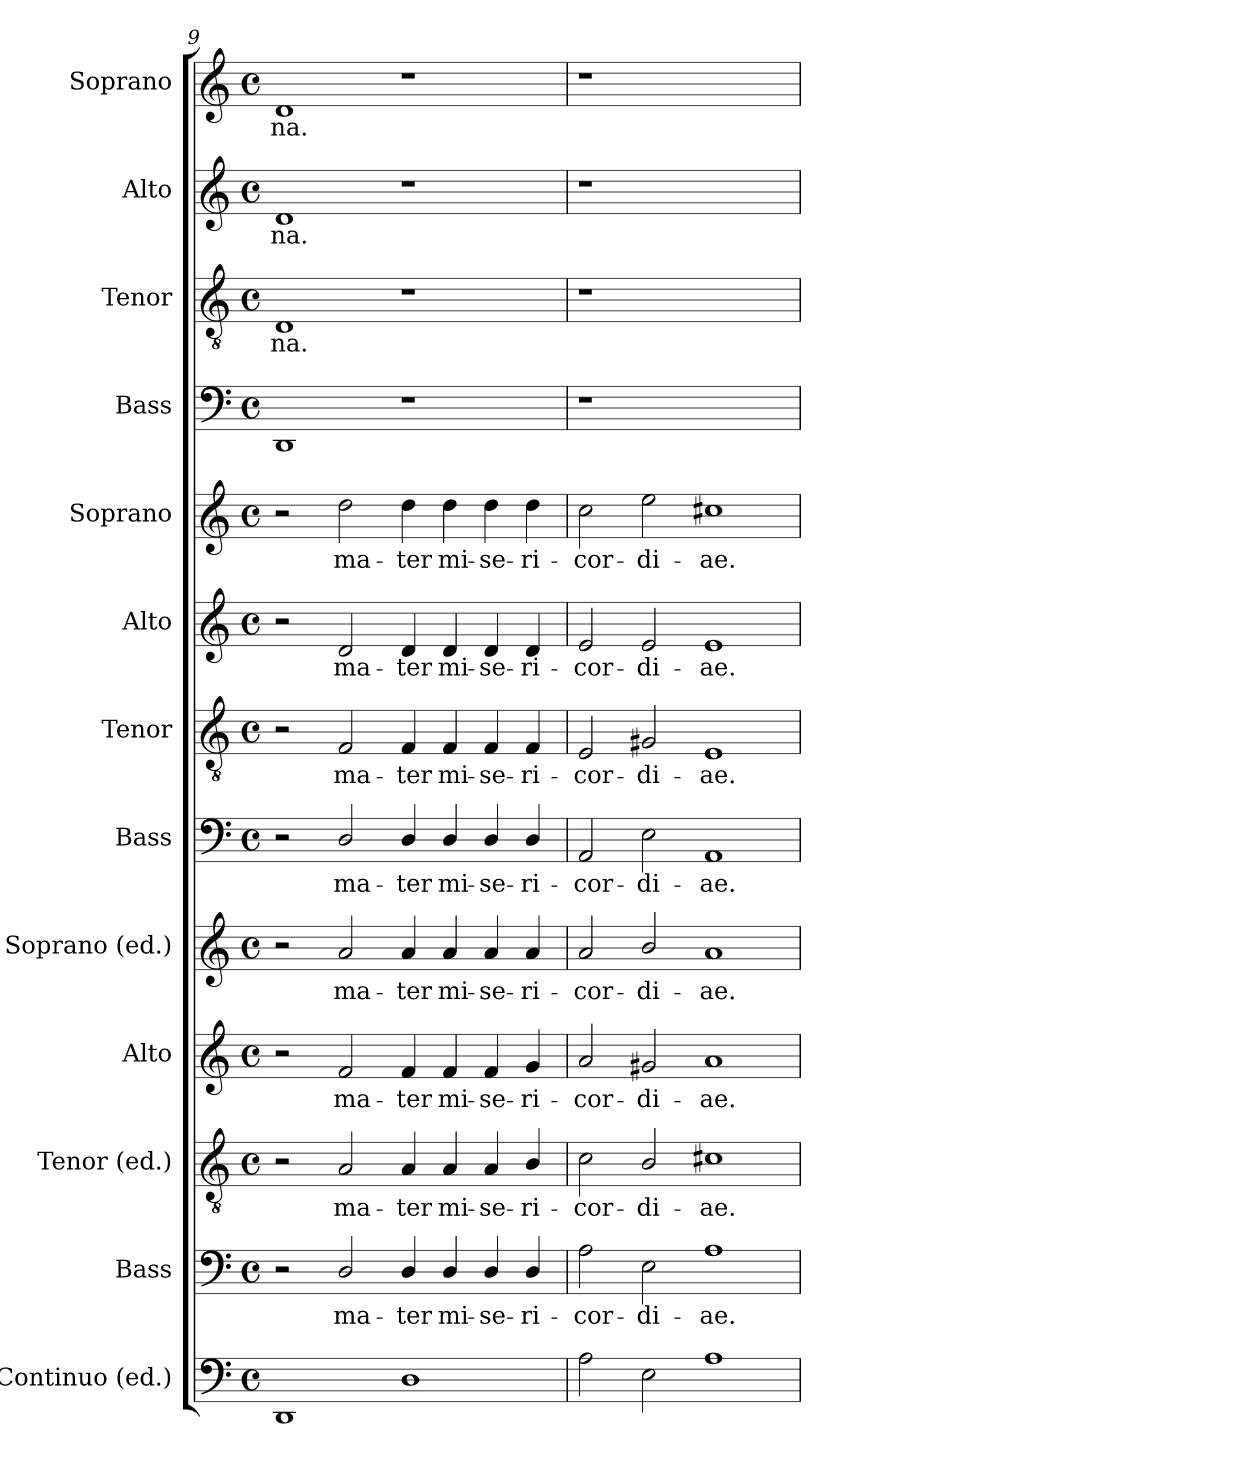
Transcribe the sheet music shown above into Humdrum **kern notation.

**kern	**kern	**text	**kern	**text	**kern	**text	**kern	**text	**kern	**text	**kern	**text	**kern	**text	**kern	**text	**kern	**kern	**text	**kern	**text	**kern	**text
*part13	*part12	*part12	*part11	*part11	*part10	*part10	*part9	*part9	*part8	*part8	*part7	*part7	*part6	*part6	*part5	*part5	*part4	*part3	*part3	*part2	*part2	*part1	*part1
*staff13	*staff12	*staff12	*staff11	*staff11	*staff10	*staff10	*staff9	*staff9	*staff8	*staff8	*staff7	*staff7	*staff6	*staff6	*staff5	*staff5	*staff4	*staff3	*staff3	*staff2	*staff2	*staff1	*staff1
*I"Continuo (ed.)	*I"Bass	*	*I"Tenor (ed.)	*	*I"Alto	*	*I"Soprano (ed.)	*	*I"Bass	*	*I"Tenor	*	*I"Alto	*	*I"Soprano	*	*I"Bass	*I"Tenor	*	*I"Alto	*	*I"Soprano	*
*I'Cont.	*I'B.	*	*I'T.	*	*I'A.	*	*I'S.	*	*I'B.	*	*I'T.	*	*I'A.	*	*I'S.	*	*I'B.	*I'T.	*	*I'A.	*	*I'S.	*
*clefF4	*clefF4	*	*clefGv2	*	*clefG2	*	*clefG2	*	*clefF4	*	*clefGv2	*	*clefG2	*	*clefG2	*	*clefF4	*clefGv2	*	*clefG2	*	*clefG2	*
*	*	*	*	*	*	*	*	*	*	*	*ITrd7c12	*	*	*	*	*	*	*ITrd7c12	*	*	*	*	*
*k[]	*k[]	*	*k[]	*	*k[]	*	*k[]	*	*k[]	*	*k[]	*	*k[]	*	*k[]	*	*k[]	*k[]	*	*k[]	*	*k[]	*
*C:	*C:	*	*C:	*	*C:	*	*C:	*	*C:	*	*C:	*	*C:	*	*C:	*	*C:	*C:	*	*C:	*	*C:	*
*M4/4	*M4/4	*	*M4/4	*	*M4/4	*	*M4/4	*	*M4/4	*	*M4/4	*	*M4/4	*	*M4/4	*	*M4/4	*M4/4	*	*M4/4	*	*M4/4	*
*met(c)	*met(c)	*	*met(c)	*	*met(c)	*	*met(c)	*	*met(c)	*	*met(c)	*	*met(c)	*	*met(c)	*	*met(c)	*met(c)	*	*met(c)	*	*met(c)	*
=9	=9	=9	=9	=9	=9	=9	=9	=9	=9	=9	=9	=9	=9	=9	=9	=9	=9	=9	=9	=9	=9	=9	=9
!	!	!	!	!	!	!	!	!	!	!	!	!	!	!	!	!	!	!	!LO:LY:b:color=#000000	!	!	!	!
!	!	!	!	!	!	!	!	!	!	!	!	!	!	!	!	!	!	!	!	!	!LO:LY:b:color=#000000	!	!
!	!	!	!	!	!	!	!	!	!	!	!	!	!	!	!	!	!	!	!	!	!	!	!LO:LY:b:color=#000000
1DDi	2r	.	2r	.	2r	.	2r	.	2r	.	2r	.	2r	.	2r	.	1DDi	1DDi	-na.	1di	-na.	1di	-na.
!	!	!LO:LY:b:color=#000000	!	!	!	!	!	!	!	!	!	!	!	!	!	!	!	!	!	!	!	!	!
!	!	!	!	!LO:LY:b:color=#000000	!	!	!	!	!	!	!	!	!	!	!	!	!	!	!	!	!	!	!
!	!	!	!	!	!	!LO:LY:b:color=#000000	!	!	!	!	!	!	!	!	!	!	!	!	!	!	!	!	!
!	!	!	!	!	!	!	!	!LO:LY:b:color=#000000	!	!	!	!	!	!	!	!	!	!	!	!	!	!	!
!	!	!	!	!	!	!	!	!	!	!LO:LY:b:color=#000000	!	!	!	!	!	!	!	!	!	!	!	!	!
!	!	!	!	!	!	!	!	!	!	!	!	!LO:LY:b:color=#000000	!	!	!	!	!	!	!	!	!	!	!
!	!	!	!	!	!	!	!	!	!	!	!	!	!	!LO:LY:b:color=#000000	!	!	!	!	!	!	!	!	!
!	!	!	!	!	!	!	!	!	!	!	!	!	!	!	!	!LO:LY:b:color=#000000	!	!	!	!	!	!	!
.	2Di/	ma-	2Ai/	ma-	2fi/	ma-	2ai/	ma-	2Di/	ma-	2FFi/	ma-	2di/	ma-	2ddi\	ma-	.	.	.	.	.	.	.
!	!	!LO:LY:b:color=#000000	!	!	!	!	!	!	!	!	!	!	!	!	!	!	!	!	!	!	!	!	!
!	!	!	!	!LO:LY:b:color=#000000	!	!	!	!	!	!	!	!	!	!	!	!	!	!	!	!	!	!	!
!	!	!	!	!	!	!LO:LY:b:color=#000000	!	!	!	!	!	!	!	!	!	!	!	!	!	!	!	!	!
!	!	!	!	!	!	!	!	!LO:LY:b:color=#000000	!	!	!	!	!	!	!	!	!	!	!	!	!	!	!
!	!	!	!	!	!	!	!	!	!	!LO:LY:b:color=#000000	!	!	!	!	!	!	!	!	!	!	!	!	!
!	!	!	!	!	!	!	!	!	!	!	!	!LO:LY:b:color=#000000	!	!	!	!	!	!	!	!	!	!	!
!	!	!	!	!	!	!	!	!	!	!	!	!	!	!LO:LY:b:color=#000000	!	!	!	!	!	!	!	!	!
!	!	!	!	!	!	!	!	!	!	!	!	!	!	!	!	!LO:LY:b:color=#000000	!	!	!	!	!	!	!
1Di	4Di/	-ter	4Ai/	-ter	4fi/	-ter	4ai/	-ter	4Di/	-ter	4FFi/	-ter	4di/	-ter	4ddi\	-ter	1r	1r	.	1r	.	1r	.
!	!	!LO:LY:b:color=#000000	!	!	!	!	!	!	!	!	!	!	!	!	!	!	!	!	!	!	!	!	!
!	!	!	!	!LO:LY:b:color=#000000	!	!	!	!	!	!	!	!	!	!	!	!	!	!	!	!	!	!	!
!	!	!	!	!	!	!LO:LY:b:color=#000000	!	!	!	!	!	!	!	!	!	!	!	!	!	!	!	!	!
!	!	!	!	!	!	!	!	!LO:LY:b:color=#000000	!	!	!	!	!	!	!	!	!	!	!	!	!	!	!
!	!	!	!	!	!	!	!	!	!	!LO:LY:b:color=#000000	!	!	!	!	!	!	!	!	!	!	!	!	!
!	!	!	!	!	!	!	!	!	!	!	!	!LO:LY:b:color=#000000	!	!	!	!	!	!	!	!	!	!	!
!	!	!	!	!	!	!	!	!	!	!	!	!	!	!LO:LY:b:color=#000000	!	!	!	!	!	!	!	!	!
!	!	!	!	!	!	!	!	!	!	!	!	!	!	!	!	!LO:LY:b:color=#000000	!	!	!	!	!	!	!
.	4Di/	mi-	4Ai/	mi-	4fi/	mi-	4ai/	mi-	4Di/	mi-	4FFi/	mi-	4di/	mi-	4ddi\	mi-	.	.	.	.	.	.	.
!	!	!LO:LY:b:color=#000000	!	!	!	!	!	!	!	!	!	!	!	!	!	!	!	!	!	!	!	!	!
!	!	!	!	!LO:LY:b:color=#000000	!	!	!	!	!	!	!	!	!	!	!	!	!	!	!	!	!	!	!
!	!	!	!	!	!	!LO:LY:b:color=#000000	!	!	!	!	!	!	!	!	!	!	!	!	!	!	!	!	!
!	!	!	!	!	!	!	!	!LO:LY:b:color=#000000	!	!	!	!	!	!	!	!	!	!	!	!	!	!	!
!	!	!	!	!	!	!	!	!	!	!LO:LY:b:color=#000000	!	!	!	!	!	!	!	!	!	!	!	!	!
!	!	!	!	!	!	!	!	!	!	!	!	!LO:LY:b:color=#000000	!	!	!	!	!	!	!	!	!	!	!
!	!	!	!	!	!	!	!	!	!	!	!	!	!	!LO:LY:b:color=#000000	!	!	!	!	!	!	!	!	!
!	!	!	!	!	!	!	!	!	!	!	!	!	!	!	!	!LO:LY:b:color=#000000	!	!	!	!	!	!	!
.	4Di/	-se-	4Ai/	-se-	4fi/	-se-	4ai/	-se-	4Di/	-se-	4FFi/	-se-	4di/	-se-	4ddi\	-se-	.	.	.	.	.	.	.
!	!	!LO:LY:b:color=#000000	!	!	!	!	!	!	!	!	!	!	!	!	!	!	!	!	!	!	!	!	!
!	!	!	!	!LO:LY:b:color=#000000	!	!	!	!	!	!	!	!	!	!	!	!	!	!	!	!	!	!	!
!	!	!	!	!	!	!LO:LY:b:color=#000000	!	!	!	!	!	!	!	!	!	!	!	!	!	!	!	!	!
!	!	!	!	!	!	!	!	!LO:LY:b:color=#000000	!	!	!	!	!	!	!	!	!	!	!	!	!	!	!
!	!	!	!	!	!	!	!	!	!	!LO:LY:b:color=#000000	!	!	!	!	!	!	!	!	!	!	!	!	!
!	!	!	!	!	!	!	!	!	!	!	!	!LO:LY:b:color=#000000	!	!	!	!	!	!	!	!	!	!	!
!	!	!	!	!	!	!	!	!	!	!	!	!	!	!LO:LY:b:color=#000000	!	!	!	!	!	!	!	!	!
!	!	!	!	!	!	!	!	!	!	!	!	!	!	!	!	!LO:LY:b:color=#000000	!	!	!	!	!	!	!
.	4Di/	-ri-	4Bi/	-ri-	4gi/	-ri-	4ai/	-ri-	4Di/	-ri-	4FFi/	-ri-	4di/	-ri-	4ddi\	-ri-	.	.	.	.	.	.	.
=10	=10	=10	=10	=10	=10	=10	=10	=10	=10	=10	=10	=10	=10	=10	=10	=10	=10	=10	=10	=10	=10	=10	=10
!	!	!LO:LY:b:color=#000000	!	!	!	!	!	!	!	!	!	!	!	!	!	!	!	!	!	!	!	!	!
!	!	!	!	!LO:LY:b:color=#000000	!	!	!	!	!	!	!	!	!	!	!	!	!	!	!	!	!	!	!
!	!	!	!	!	!	!LO:LY:b:color=#000000	!	!	!	!	!	!	!	!	!	!	!	!	!	!	!	!	!
!	!	!	!	!	!	!	!	!LO:LY:b:color=#000000	!	!	!	!	!	!	!	!	!	!	!	!	!	!	!
!	!	!	!	!	!	!	!	!	!	!LO:LY:b:color=#000000	!	!	!	!	!	!	!	!	!	!	!	!	!
!	!	!	!	!	!	!	!	!	!	!	!	!LO:LY:b:color=#000000	!	!	!	!	!	!	!	!	!	!	!
!	!	!	!	!	!	!	!	!	!	!	!	!	!	!LO:LY:b:color=#000000	!	!	!	!	!	!	!	!	!
!	!	!	!	!	!	!	!	!	!	!	!	!	!	!	!	!LO:LY:b:color=#000000	!LO:N:vis=1	!LO:N:vis=1	!	!LO:N:vis=1	!	!LO:N:vis=1	!
2Ai\	2Ai\	-cor-	2ci\	-cor-	2ai/	-cor-	2ai/	-cor-	2AAi/	-cor-	2EEi/	-cor-	2ei/	-cor-	2cci\	-cor-	1r	1r	.	1r	.	1r	.
!	!	!LO:LY:b:color=#000000	!	!	!	!	!	!	!	!	!	!	!	!	!	!	!	!	!	!	!	!	!
!	!	!	!	!LO:LY:b:color=#000000	!	!	!	!	!	!	!	!	!	!	!	!	!	!	!	!	!	!	!
!	!	!	!	!	!	!LO:LY:b:color=#000000	!	!	!	!	!	!	!	!	!	!	!	!	!	!	!	!	!
!	!	!	!	!	!	!	!	!LO:LY:b:color=#000000	!	!	!	!	!	!	!	!	!	!	!	!	!	!	!
!	!	!	!	!	!	!	!	!	!	!LO:LY:b:color=#000000	!	!	!	!	!	!	!	!	!	!	!	!	!
!	!	!	!	!	!	!	!	!	!	!	!	!LO:LY:b:color=#000000	!	!	!	!	!	!	!	!	!	!	!
!	!	!	!	!	!	!	!	!	!	!	!	!	!	!LO:LY:b:color=#000000	!	!	!	!	!	!	!	!	!
!	!	!	!	!	!	!	!	!	!	!	!	!	!	!	!	!LO:LY:b:color=#000000	!	!	!	!	!	!	!
2Ei\	2Ei\	-di-	2Bi/	-di-	2g#Xi/	-di-	2bi/	-di-	2Ei\	-di-	2GG#Xi/	-di-	2ei/	-di-	2eei\	-di-	.	.	.	.	.	.	.
!	!	!LO:LY:b:color=#000000	!	!	!	!	!	!	!	!	!	!	!	!	!	!	!	!	!	!	!	!	!
!	!	!	!	!LO:LY:b:color=#000000	!	!	!	!	!	!	!	!	!	!	!	!	!	!	!	!	!	!	!
!	!	!	!	!	!	!LO:LY:b:color=#000000	!	!	!	!	!	!	!	!	!	!	!	!	!	!	!	!	!
!	!	!	!	!	!	!	!	!LO:LY:b:color=#000000	!	!	!	!	!	!	!	!	!	!	!	!	!	!	!
!	!	!	!	!	!	!	!	!	!	!LO:LY:b:color=#000000	!	!	!	!	!	!	!	!	!	!	!	!	!
!	!	!	!	!	!	!	!	!	!	!	!	!LO:LY:b:color=#000000	!	!	!	!	!	!	!	!	!	!	!
!	!	!	!	!	!	!	!	!	!	!	!	!	!	!LO:LY:b:color=#000000	!	!	!	!	!	!	!	!	!
!	!	!	!	!	!	!	!	!	!	!	!	!	!	!	!	!LO:LY:b:color=#000000	!	!	!	!	!	!	!
1Ai	1Ai	-ae.	1c#Xi	-ae.	1ai	-ae.	1ai	-ae.	1AAi	-ae.	1EEi	-ae.	1ei	-ae.	1cc#Xi	-ae.	1ryy	1ryy	.	1ryy	.	1ryy	.
=	=	=	=	=	=	=	=	=	=	=	=	=	=	=	=	=	=	=	=	=	=	=	=
*-	*-	*-	*-	*-	*-	*-	*-	*-	*-	*-	*-	*-	*-	*-	*-	*-	*-	*-	*-	*-	*-	*-	*-
